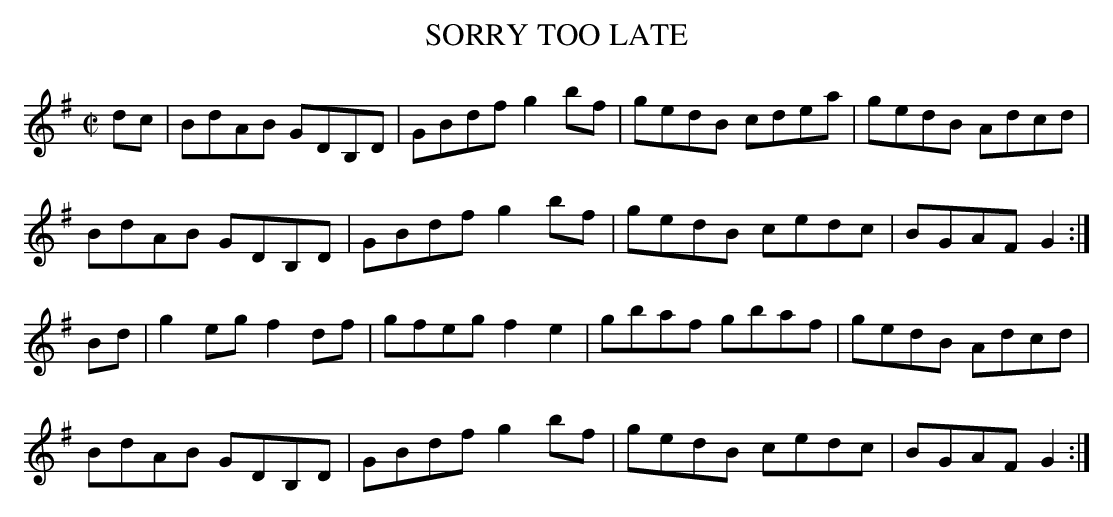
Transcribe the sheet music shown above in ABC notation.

X:1
T:SORRY TOO LATE
M:C|
L:1/8
K:G
dc|BdAB GDB,D|GBdf g2bf|gedB cdea|gedB Adcd|
BdAB GDB,D|GBdf g2bf|gedB cedc|BGAF G2:|
Bd|g2eg f2df|gfeg f2e2|gbaf gbaf|gedB Adcd|
BdAB GDB,D|GBdf g2bf|gedB cedc|BGAF G2:|
